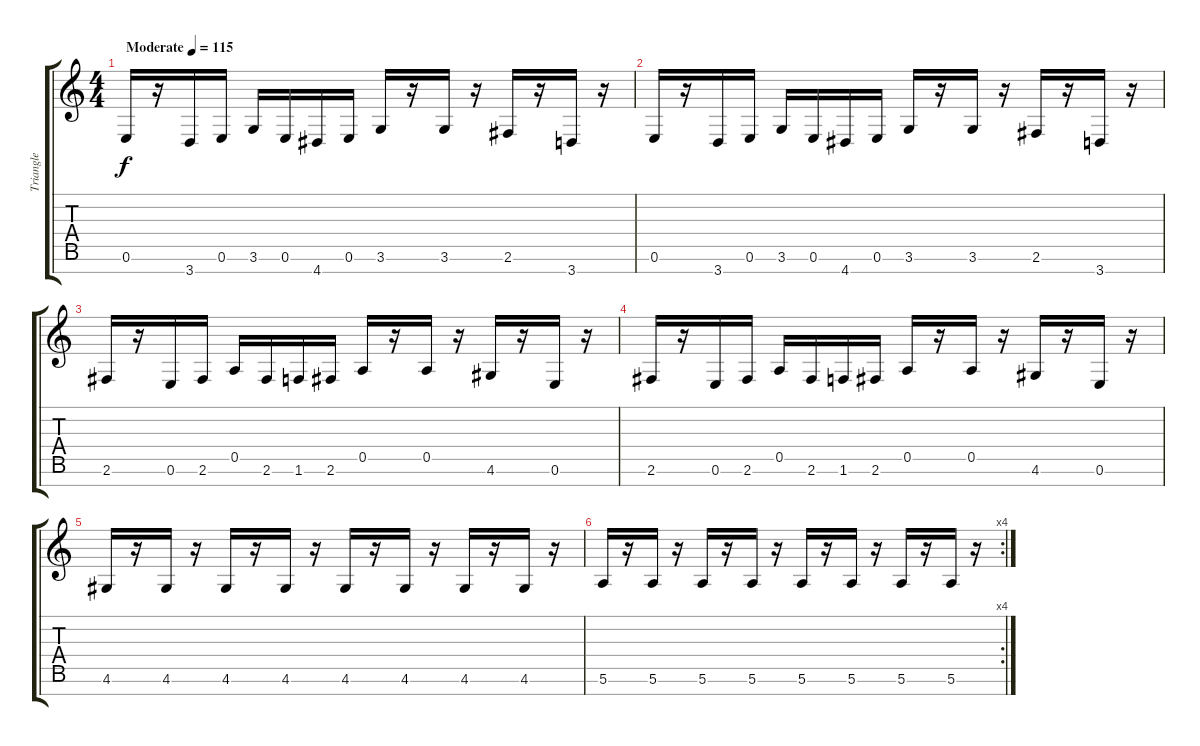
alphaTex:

\track ("Triangle" "Triangle") {instrument electricbassfinger}
\staff {score tabs}
\tuning (E4 B3 G3 D3 A2 E2 B1) {hide}
\ts (4 4)
\tempo (115 "Moderate")
\clef g2
\ks c
0.6.16{dy f instrument electricbassfinger} r.16 3.7.16 0.6.16 3.6.16 0.6.16 4.7.16 0.6.16 3.6.16 r.16 3.6.16 r.16 2.6.16 r.16 3.7.16 r.16 |
0.6.16 r.16 3.7.16 0.6.16 3.6.16 0.6.16 4.7.16 0.6.16 3.6.16 r.16 3.6.16 r.16 2.6.16 r.16 3.7.16 r.16 |
2.6.16 r.16 0.6.16 2.6.16 0.5.16 2.6.16 1.6.16 2.6.16 0.5.16 r.16 0.5.16 r.16 4.6.16 r.16 0.6.16 r.16 |
2.6.16 r.16 0.6.16 2.6.16 0.5.16 2.6.16 1.6.16 2.6.16 0.5.16 r.16 0.5.16 r.16 4.6.16 r.16 0.6.16 r.16 |
4.6.16 r.16 4.6.16 r.16 4.6.16 r.16 4.6.16 r.16 4.6.16 r.16 4.6.16 r.16 4.6.16 r.16 4.6.16 r.16 |
\rc 4
5.6.16 r.16 5.6.16 r.16 5.6.16 r.16 5.6.16 r.16 5.6.16 r.16 5.6.16 r.16 5.6.16 r.16 5.6.16 r.16
